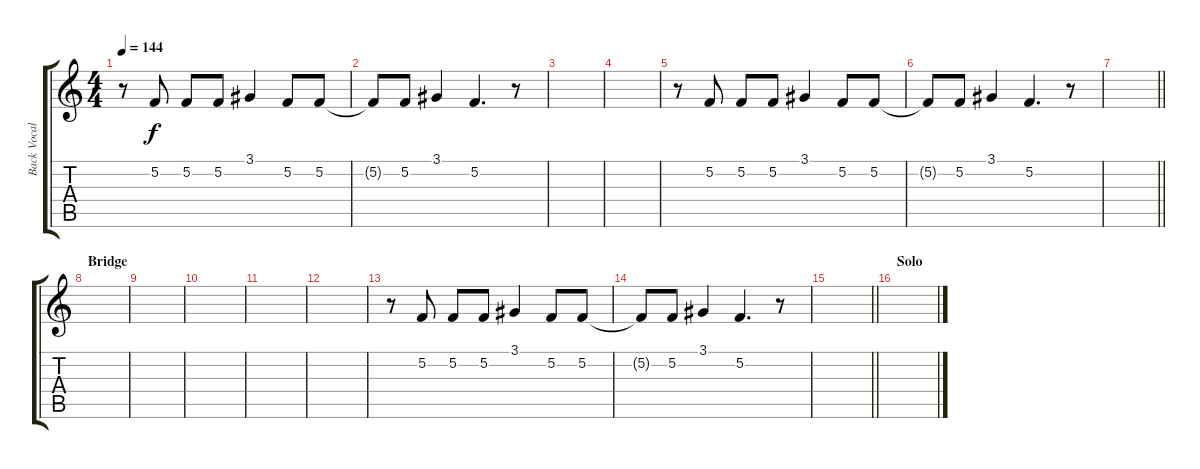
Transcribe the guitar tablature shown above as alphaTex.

\track ("Back Vocals" "Back Vocal") {instrument tenorsax}
\staff {score tabs}
\tuning (F4 C4 Ab3 Eb3 Bb2 F2) {hide}
\ts (4 4)
\tempo 144
\clef g2
\ks c
r.8{dy f} 5.2.8 5.2.8 5.2.8 3.1.4 5.2.8 5.2.8 |
5.2{t}.8 5.2.8 3.1.4 5.2.4{d} r.8 |
|
|
r.8 5.2.8 5.2.8 5.2.8 3.1.4 5.2.8 5.2.8 |
5.2{t}.8 5.2.8 3.1.4 5.2.4{d} r.8 |
\barLineRight lightlight
|
\section ("" "Bridge")
|
|
|
|
|
r.8 5.2.8 5.2.8 5.2.8 3.1.4 5.2.8 5.2.8 |
5.2{t}.8 5.2.8 3.1.4 5.2.4{d} r.8 |
\barLineRight lightlight
|
\section ("" "Solo")
